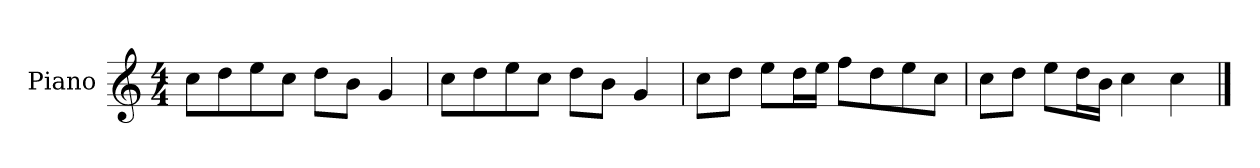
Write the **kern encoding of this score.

**kern
*part1
*staff1
*I"Piano
*I'P-no
*clefG2
*k[]
*M4/4
*MM90
=1
8cc\L
8dd\
8ee\
8cc\J
8dd\L
8b\J
4g/
=2
8cc\L
8dd\
8ee\
8cc\J
8dd\L
8b\J
4g/
=3
8cc\L
8dd\J
8ee\L
16dd\L
16ee\JJ
8ff\L
8dd\
8ee\
8cc\J
=4
8cc\L
8dd\J
8ee\L
16dd\L
16b\JJ
4cc\
4cc\
==
*-
